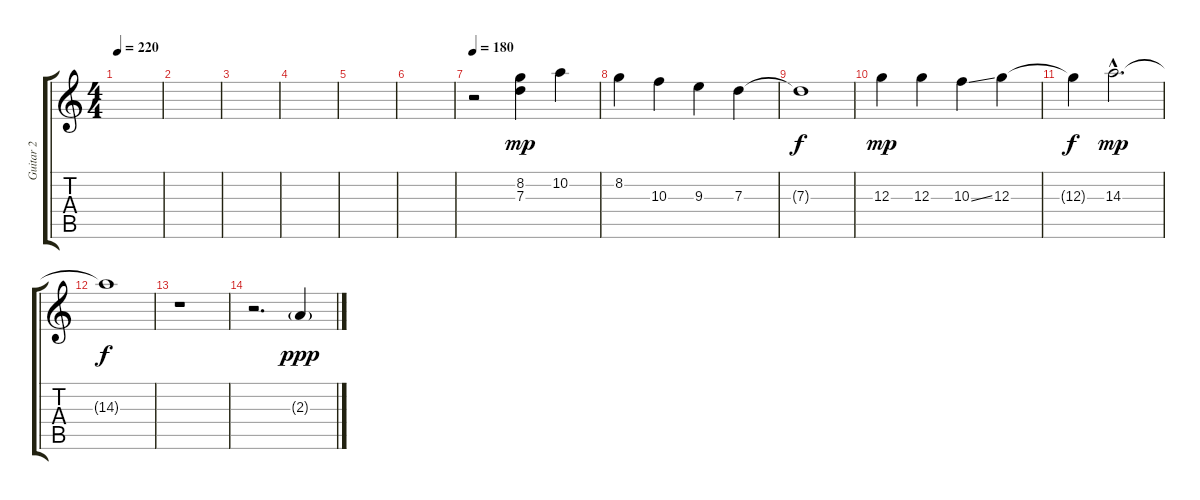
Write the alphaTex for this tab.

\track ("Guitar 2" "Guitar 2") {instrument acousticguitarnylon}
\staff {score tabs}
\tuning (E4 B3 G3 D3 A2 E2) {hide}
\ts (4 4)
\tempo 220
\clef g2
\ks c
|
|
|
|
|
|
\tempo 180
r.2 (8.2 7.3).4{dy mp} 10.2.4 |
8.2.4 10.3.4 9.3.4 7.3.4 |
7.3{t}.1{dy f} |
12.3.4{dy mp} 12.3.4 10.3{ss}.4 12.3.4 |
12.3{t}.4{dy f} 14.3{hac}.2{d dy mp} |
14.3{t}.1{dy f} |
r.1 |
r.2{d} 2.3{g}.4{dy ppp}
